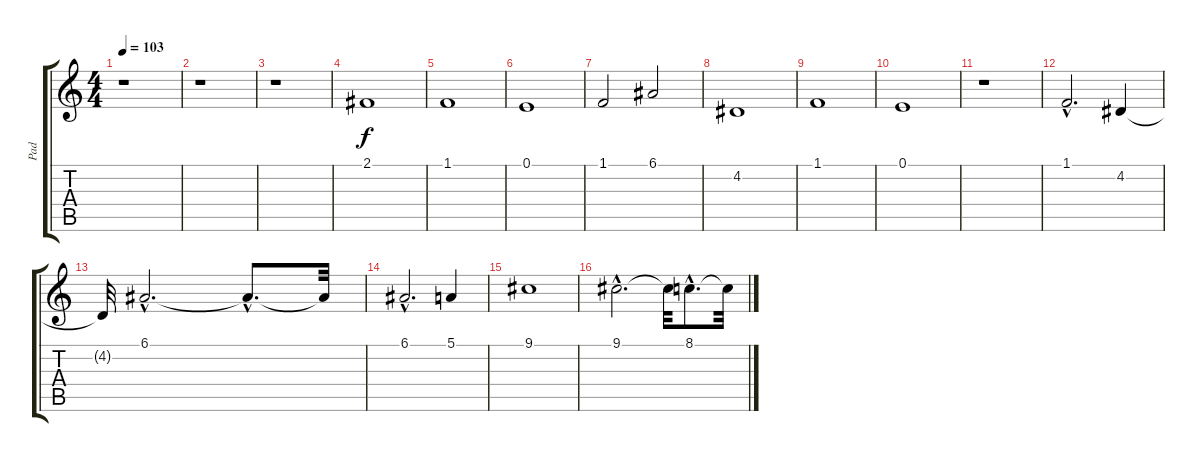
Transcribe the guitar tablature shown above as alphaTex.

\track ("Pad" "Pad") {instrument pad1newage}
\staff {score tabs}
\tuning (E4 B3 G3 D3 A2 E2) {hide}
\ts (4 4)
\tempo 103
\clef g2
\ks c
r.1{dy mf} |
r.1 |
r.1 |
2.1.1{dy f} |
1.1.1 |
0.1.1 |
1.1.2 6.1.2 |
4.2.1 |
1.1.1 |
0.1.1 |
r.1 |
1.1{hac}.2{d} 4.2.4 |
4.2{t}.32 6.1{hac}.2{d} 6.1{hac t}.8{d} 6.1{t}.32 |
6.1{hac}.2{d} 5.1.4 |
9.1.1 |
9.1{hac}.2{d} 9.1{t}.32 8.1{hac}.8{d} 8.1{t}.32
